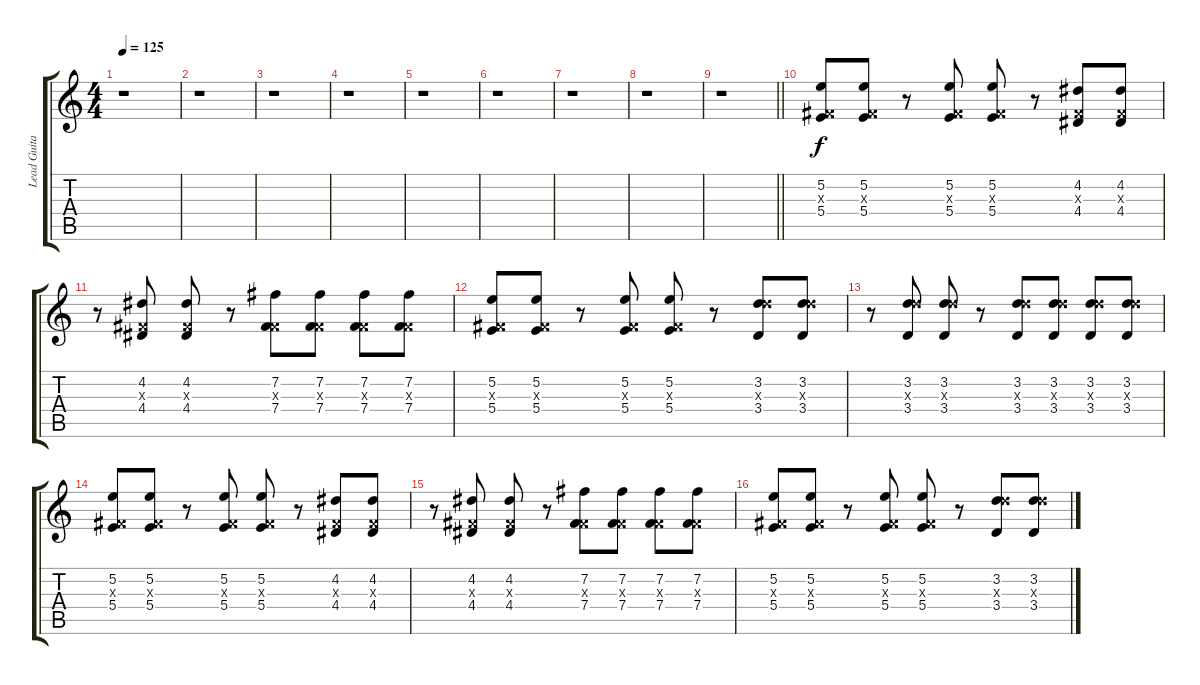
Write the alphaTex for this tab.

\track ("Lead Guitar 1" "Lead Guita") {instrument distortionguitar}
\staff {score tabs}
\tuning (Eb4 B3 Gb3 B2 Gb2 B1) {hide}
\ts (4 4)
\tempo 125
\clef g2
\ks c
r.1{dy f} |
r.1 |
r.1 |
r.1 |
r.1 |
r.1 |
r.1 |
r.1 |
\barLineRight lightlight
r.1 |
(5.2 0.3{x} 5.4).8 (5.2 0.3{x} 5.4).8 r.8 (5.2 0.3{x} 5.4).8 (5.2 0.3{x} 5.4).8 r.8 (4.2 0.3{x} 4.4).8 (4.2 0.3{x} 4.4).8 |
r.8 (4.2 0.3{x} 4.4).8 (4.2 0.3{x} 4.4).8 r.8 (7.2 0.3{x} 7.4).8 (7.2 0.3{x} 7.4).8 (7.2 0.3{x} 7.4).8 (7.2 0.3{x} 7.4).8 |
(5.2 0.3{x} 5.4).8 (5.2 0.3{x} 5.4).8 r.8 (5.2 0.3{x} 5.4).8 (5.2 0.3{x} 5.4).8 r.8 (3.2 8.3{x} 3.4).8 (3.2 8.3{x} 3.4).8 |
r.8 (3.2 8.3{x} 3.4).8 (3.2 8.3{x} 3.4).8 r.8 (3.2 8.3{x} 3.4).8 (3.2 8.3{x} 3.4).8 (3.2 8.3{x} 3.4).8 (3.2 8.3{x} 3.4).8 |
(5.2 0.3{x} 5.4).8 (5.2 0.3{x} 5.4).8 r.8 (5.2 0.3{x} 5.4).8 (5.2 0.3{x} 5.4).8 r.8 (4.2 0.3{x} 4.4).8 (4.2 0.3{x} 4.4).8 |
r.8 (4.2 0.3{x} 4.4).8 (4.2 0.3{x} 4.4).8 r.8 (7.2 0.3{x} 7.4).8 (7.2 0.3{x} 7.4).8 (7.2 0.3{x} 7.4).8 (7.2 0.3{x} 7.4).8 |
(5.2 0.3{x} 5.4).8 (5.2 0.3{x} 5.4).8 r.8 (5.2 0.3{x} 5.4).8 (5.2 0.3{x} 5.4).8 r.8 (3.2 8.3{x} 3.4).8 (3.2 8.3{x} 3.4).8
